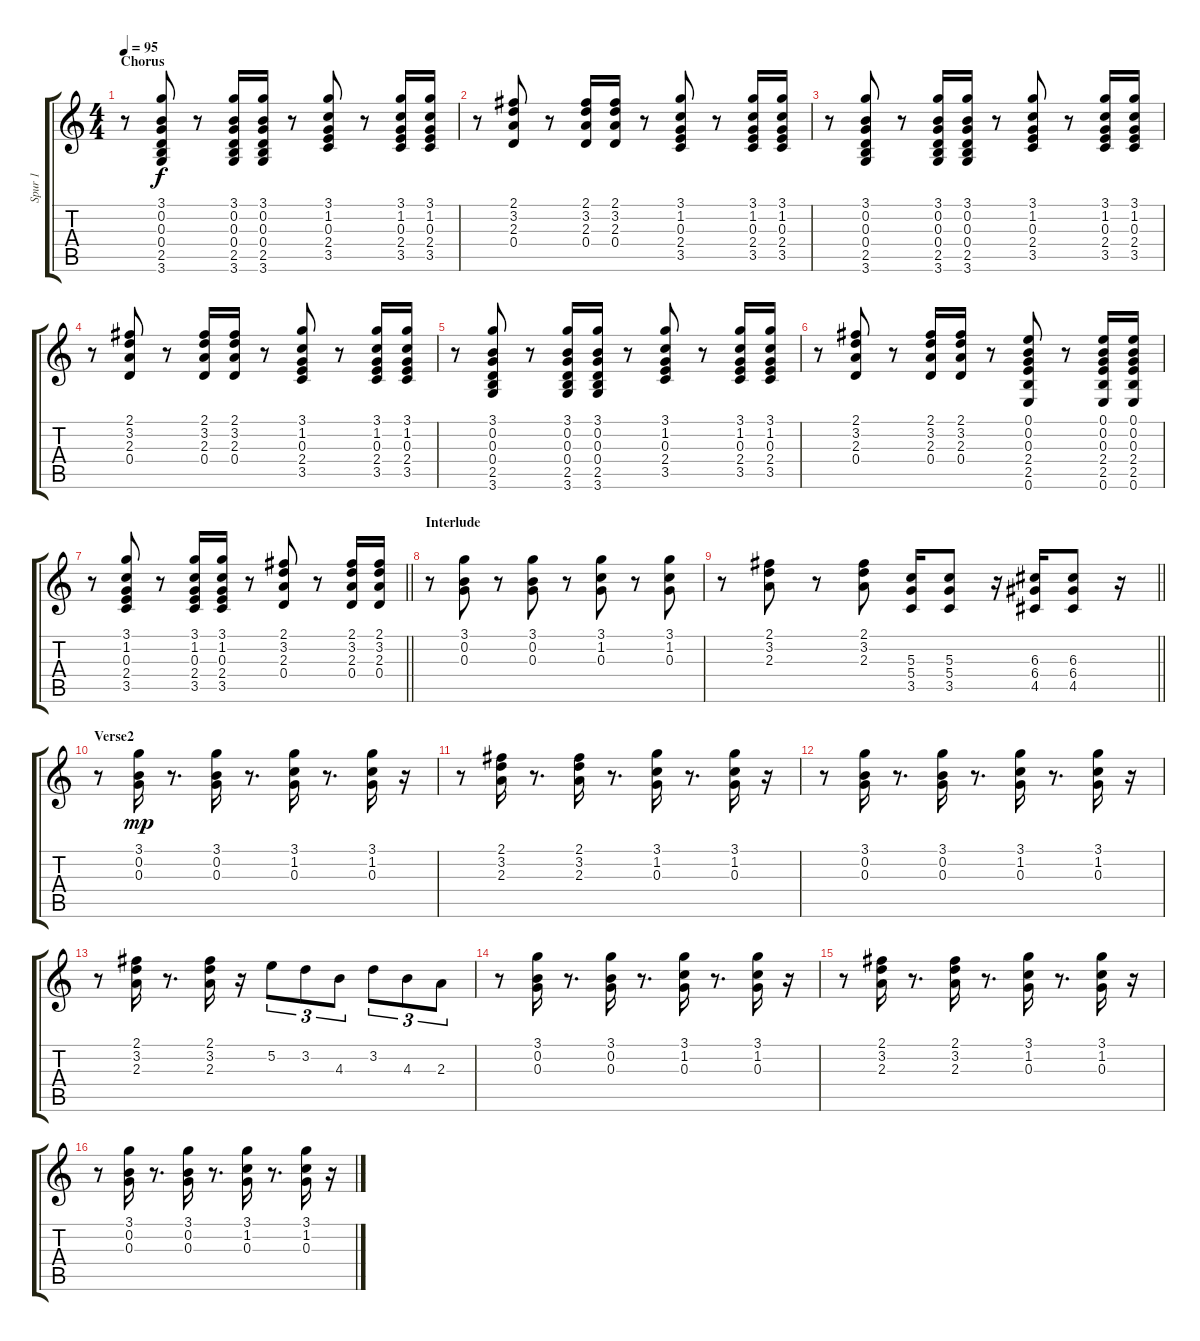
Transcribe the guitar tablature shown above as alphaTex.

\track ("Spur 1" "Spur 1") {instrument acousticguitarsteel}
\staff {score tabs}
\tuning (E4 B3 G3 D3 A2 E2) {hide}
\ts (4 4)
\section ("" "Chorus")
\tempo 95
\clef g2
\ks c
r.8{dy mp} (3.1 0.2 0.3 0.4 2.5 3.6).8{dy f} r.8 (3.1 0.2 0.3 0.4 2.5 3.6).16 (3.1 0.2 0.3 0.4 2.5 3.6).16 r.8 (3.1 1.2 0.3 2.4 3.5).8 r.8 (3.1 1.2 0.3 2.4 3.5).16 (3.1 1.2 0.3 2.4 3.5).16 |
r.8 (2.1 3.2 2.3 0.4).8 r.8 (2.1 3.2 2.3 0.4).16 (2.1 3.2 2.3 0.4).16 r.8 (3.1 1.2 0.3 2.4 3.5).8 r.8 (3.1 1.2 0.3 2.4 3.5).16 (3.1 1.2 0.3 2.4 3.5).16 |
r.8 (3.1 0.2 0.3 0.4 2.5 3.6).8 r.8 (3.1 0.2 0.3 0.4 2.5 3.6).16 (3.1 0.2 0.3 0.4 2.5 3.6).16 r.8 (3.1 1.2 0.3 2.4 3.5).8 r.8 (3.1 1.2 0.3 2.4 3.5).16 (3.1 1.2 0.3 2.4 3.5).16 |
r.8 (2.1 3.2 2.3 0.4).8 r.8 (2.1 3.2 2.3 0.4).16 (2.1 3.2 2.3 0.4).16 r.8 (3.1 1.2 0.3 2.4 3.5).8 r.8 (3.1 1.2 0.3 2.4 3.5).16 (3.1 1.2 0.3 2.4 3.5).16 |
r.8 (3.1 0.2 0.3 0.4 2.5 3.6).8 r.8 (3.1 0.2 0.3 0.4 2.5 3.6).16 (3.1 0.2 0.3 0.4 2.5 3.6).16 r.8 (3.1 1.2 0.3 2.4 3.5).8 r.8 (3.1 1.2 0.3 2.4 3.5).16 (3.1 1.2 0.3 2.4 3.5).16 |
r.8 (2.1 3.2 2.3 0.4).8 r.8 (2.1 3.2 2.3 0.4).16 (2.1 3.2 2.3 0.4).16 r.8 (0.1 0.2 0.3 2.4 2.5 0.6).8 r.8 (0.1 0.2 0.3 2.4 2.5 0.6).16 (0.1 0.2 0.3 2.4 2.5 0.6).16 |
\barLineRight lightlight
r.8 (3.1 1.2 0.3 2.4 3.5).8 r.8 (3.1 1.2 0.3 2.4 3.5).16 (3.1 1.2 0.3 2.4 3.5).16 r.8 (2.1 3.2 2.3 0.4).8 r.8 (2.1 3.2 2.3 0.4).16 (2.1 3.2 2.3 0.4).16 |
\section ("" "Interlude")
r.8 (3.1 0.2 0.3).8 r.8 (3.1 0.2 0.3).8 r.8 (3.1 1.2 0.3).8 r.8 (3.1 1.2 0.3).8 |
\barLineRight lightlight
r.8 (2.1 3.2 2.3).8 r.8 (2.1 3.2 2.3).8 (5.3 5.4 3.5).16 (5.3 5.4 3.5).8 r.16 (6.3 6.4 4.5).16 (6.3 6.4 4.5).8 r.16 |
\section ("" "Verse2")
r.8 (3.1 0.2 0.3).16{dy mp} r.8{d} (3.1 0.2 0.3).16 r.8{d} (3.1 1.2 0.3).16 r.8{d} (3.1 1.2 0.3).16 r.16 |
r.8 (2.1 3.2 2.3).16 r.8{d} (2.1 3.2 2.3).16 r.8{d} (3.1 1.2 0.3).16 r.8{d} (3.1 1.2 0.3).16 r.16 |
r.8 (3.1 0.2 0.3).16 r.8{d} (3.1 0.2 0.3).16 r.8{d} (3.1 1.2 0.3).16 r.8{d} (3.1 1.2 0.3).16 r.16 |
r.8 (2.1 3.2 2.3).16 r.8{d} (2.1 3.2 2.3).16 r.16 5.2.8{tu (3 2)} 3.2.8{tu (3 2)} 4.3.8{tu (3 2)} 3.2.8{tu (3 2)} 4.3.8{tu (3 2)} 2.3.8{tu (3 2)} |
r.8 (3.1 0.2 0.3).16 r.8{d} (3.1 0.2 0.3).16 r.8{d} (3.1 1.2 0.3).16 r.8{d} (3.1 1.2 0.3).16 r.16 |
r.8 (2.1 3.2 2.3).16 r.8{d} (2.1 3.2 2.3).16 r.8{d} (3.1 1.2 0.3).16 r.8{d} (3.1 1.2 0.3).16 r.16 |
r.8 (3.1 0.2 0.3).16 r.8{d} (3.1 0.2 0.3).16 r.8{d} (3.1 1.2 0.3).16 r.8{d} (3.1 1.2 0.3).16 r.16
